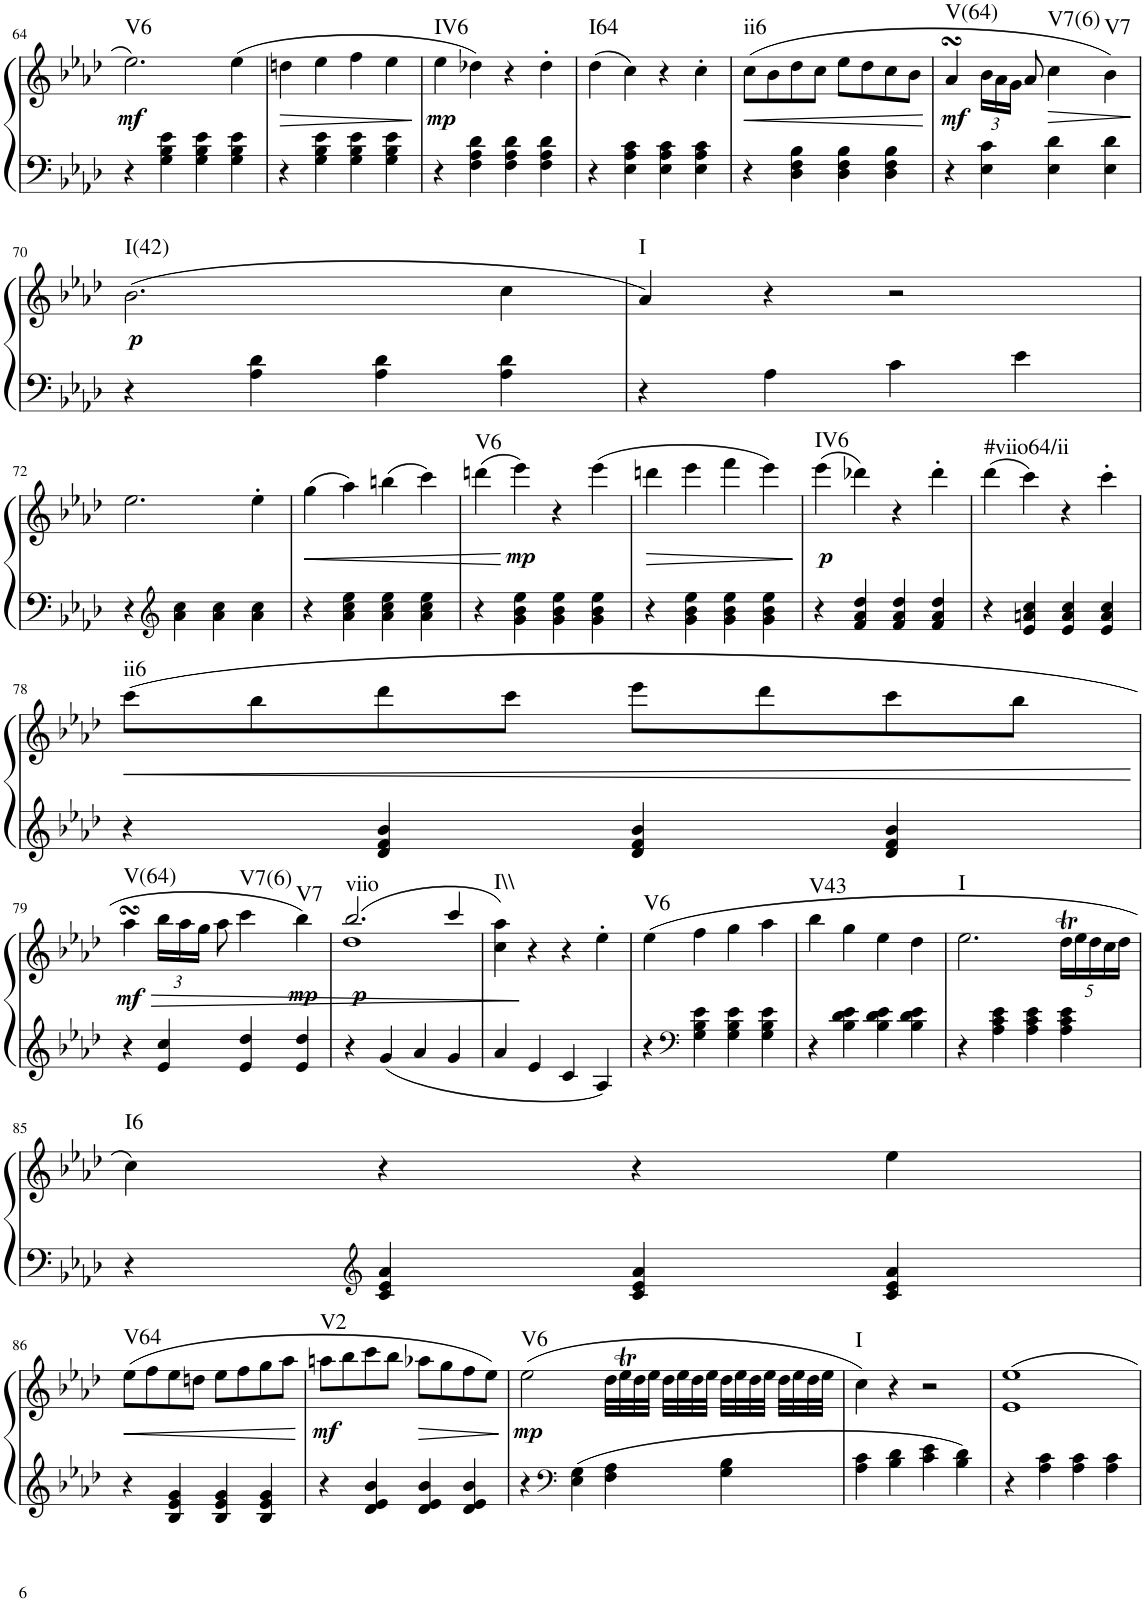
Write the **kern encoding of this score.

**kern	**kern	**dynam	**harte
*part1	*part1	*part1	*part1
*staff2	*staff1	*staff1/2	*
*I"Piano	*	*	*
*I'Pno.	*	*	*
!!LO:PB:g=z
*clefF4	*clefG2	*	*
*k[b-e-a-d-]	*k[b-e-a-d-]	*	*
*A-:	*A-:	*	*
*M2/2	*M2/2	*	*
*met(c|)	*met(c|)	*	*
=64	=64	=64	=64
!	!	!LO:DY:b	!LO:H:kt=V6
4r	2.ee-\	mf	N
4G\ 4B-\ 4e-\	.	.	.
4G\ 4B-\ 4e-\	.	.	.
4G\ 4B-\ 4e-\	(4ee-\	.	.
=65	=65	=65	=65
!	!	!LO:HP:b	!
4r	4ddn\	>	.
4G\ 4B-\ 4e-\	4ee-\	.	.
4G\ 4B-\ 4e-\	4ff\	.	.
4G\ 4B-\ 4e-\	4ee-\	.	.
.	.	]	.
=66	=66	=66	=66
!	!	!LO:DY:b	!LO:H:kt=IV6
4r	4ee-\	mp	N
4F\ 4A-\ 4d-\	4dd-X\)	.	.
4F\ 4A-\ 4d-\	4r	.	.
4F\ 4A-\ 4d-\	4dd-'\	.	.
=67	=67	=67	=67
!	!	!	!LO:H:kt=I64
4r	(4dd-\	.	N
4E-\ 4A-\ 4c\	4cc\)	.	.
4E-\ 4A-\ 4c\	4r	.	.
4E-\ 4A-\ 4c\	4cc'\	.	.
=68	=68	=68	=68
!	!	!LO:HP:b	!LO:H:kt=ii6
4r	(8cc\L	<	N
.	8b-\	.	.
4D-\ 4F\ 4B-\	8dd-\	.	.
.	8cc\J	.	.
4D-\ 4F\ 4B-\	8ee-\L	.	.
.	8dd-\	.	.
4D-\ 4F\ 4B-\	8cc\	.	.
.	8b-\J	.	.
.	.	[	.
=69	=69	=69	=69
!	!	!LO:DY:b	!LO:H:kt=V(64)
4r	4a-sSSs/	mf	N
*	*Xbrackettup	*	*
4E-\ 4c\	24b-\LL	.	.
.	24a-\	.	.
.	24g\JJ	.	.
.	8a-/	.	.
!	!	!LO:HP:b	!LO:H:kt=V7(6)
4E-\ 4d-\	4cc\	>	N
!	!	!	!LO:H:kt=V7
4E-\ 4d-\	4b-\)	.	N
.	.	]	.
!!LO:LB:g=z
=70	=70	=70	=70
!	!	!LO:DY:b	!LO:H:kt=I(42)
4r	(2.b-\	p	N
4A-\ 4d-\	.	.	.
4A-\ 4d-\	.	.	.
4A-\ 4d-\	4cc\	.	.
=71	=71	=71	=71
!	!	!	!LO:H:kt=I
4r	4a-/)	.	N
4A-\	4r	.	.
4c\	2r	.	.
4e-\	.	.	.
!!LO:LB:g=z
=72	=72	=72	=72
4r	2.ee-\	.	.
*clefG2	*	*	*
4a-\ 4cc\	.	.	.
4a-\ 4cc\	.	.	.
4a-\ 4cc\	4ee-'\	.	.
=73	=73	=73	=73
!	!	!LO:HP:b	!
4r	(4gg\	<	.
4a-\ 4cc\ 4ee-\	4aa-\)	.	.
4a-\ 4cc\ 4ee-\	(4bbn\	.	.
4a-\ 4cc\ 4ee-\	4ccc\)	.	.
=74	=74	=74	=74
!	!	!	!LO:H:kt=V6
4r	(4dddn\	.	N
!	!	!LO:DY:n=1:b	!
4g\ 4b-\ 4ee-\	4eee-\)	[ mp	.
4g\ 4b-\ 4ee-\	4r	.	.
4g\ 4b-\ 4ee-\	(4eee-\	.	.
=75	=75	=75	=75
!	!	!LO:HP:b	!
4r	4dddn\	>	.
4g\ 4b-\ 4ee-\	4eee-\	.	.
4g\ 4b-\ 4ee-\	4fff\	.	.
4g\ 4b-\ 4ee-\	4eee-\)	.	.
.	.	]	.
=76	=76	=76	=76
!	!	!LO:DY:b	!LO:H:kt=IV6
4r	(4eee-\	p	N
4f/ 4a-/ 4dd-/	4ddd-X\)	.	.
4f/ 4a-/ 4dd-/	4r	.	.
4f/ 4a-/ 4dd-/	4ddd-'\	.	.
=77	=77	=77	=77
!	!	!	!LO:H:kt=#viio64/ii
4r	(4ddd-\	.	N
4e-/ 4an/ 4cc/	4ccc\)	.	.
4e-/ 4a/ 4cc/	4r	.	.
4e-/ 4a/ 4cc/	4ccc'\	.	.
!!LO:LB:g=z
=78	=78	=78	=78
!	!	!LO:HP:b	!LO:H:kt=ii6
4r	(8ccc\L	<	N
.	8bb-\	.	.
4d-/ 4f/ 4b-/	8ddd-\	.	.
.	8ccc\J	.	.
4d-/ 4f/ 4b-/	8eee-\L	.	.
.	8ddd-\	.	.
4d-/ 4f/ 4b-/	8ccc\	.	.
.	8bb-\J	.	.
.	.	[	.
!!LO:LB:g=z
=79	=79	=79	=79
!	!	!LO:HP:b	!
!	!	!LO:DY:n=1:b	!LO:H:kt=V(64)
4r	4aa-sSSs\	> mf	N
4e-/ 4cc/	24bb-\LL	.	.
.	24aa-\	.	.
.	24gg\JJ	.	.
.	8aa-\	.	.
!	!	!	!LO:H:kt=V7(6)
4e-/ 4dd-/	4ccc\	.	N
!	!	!LO:DY:n=2:b	!LO:H:kt=V7
4e-/ 4dd-/	4bb-\)	mp	N
=80	=80	=80	=80
*	*^	*	*
!	!	!	!LO:DY:b	!LO:H:kt=viio
4r	(2.bb-/	1dd-	p	N
4g/	.	.	.	.
4a-/	.	.	.	.
4g/	4ccc/	.	.	.
*	*v	*v	*	*
=81	=81	=81	=81
!	!	!	!LO:H:kt=I\\
4a-/	4cc\ 4aa-\)	.	N
4e-/	4r	]	.
4c/	4r	.	.
4A-/	4ee-'\	.	.
=82	=82	=82	=82
!	!	!	!LO:H:kt=V6
4r	(4ee-\	.	N
*clefF4	*	*	*
4G\ 4B-\ 4e-\	4ff\	.	.
4G\ 4B-\ 4e-\	4gg\	.	.
4G\ 4B-\ 4e-\	4aa-\	.	.
=83	=83	=83	=83
!	!	!	!LO:H:kt=V43
4r	4bb-\	.	N
4B-\ 4d-\ 4e-\	4gg\	.	.
4B-\ 4d-\ 4e-\	4ee-\	.	.
4B-\ 4d-\ 4e-\	4dd-\	.	.
=84	=84	=84	=84
!	!	!	!LO:H:kt=I
4r	2.ee-\	.	N
4A-\ 4c\ 4e-\	.	.	.
4A-\ 4c\ 4e-\	.	.	.
4A-\ 4c\ 4e-\	20dd-T\LL	.	.
.	20ee-\	.	.
.	20dd-\	.	.
.	20cc\	.	.
.	20dd-\JJ	.	.
!!LO:LB:g=z
=85	=85	=85	=85
!	!	!	!LO:H:kt=I6
4r	4cc\)	.	N
*clefG2	*	*	*
4c/ 4e-/ 4a-/	4r	.	.
4c/ 4e-/ 4a-/	4r	.	.
4c/ 4e-/ 4a-/	4ee-\	.	.
!!LO:LB:g=z
=86	=86	=86	=86
!	!	!LO:HP:b	!LO:H:kt=V64
4r	(8ee-\L	<	N
.	8ff\	.	.
4B-/ 4e-/ 4g/	8ee-\	.	.
.	8ddn\J	.	.
4B-/ 4e-/ 4g/	8ee-\L	.	.
.	8ff\	.	.
4B-/ 4e-/ 4g/	8gg\	.	.
.	8aa-\J	.	.
.	.	[	.
=87	=87	=87	=87
!	!	!LO:DY:b	!LO:H:kt=V2
4r	8aan\L	mf	N
.	8bb-\	.	.
4d-/ 4e-/ 4b-/	8ccc\	.	.
.	8bb-\J	.	.
!	!	!LO:HP:b	!
4d-/ 4e-/ 4b-/	8aa-X\L	>	.
.	8gg\	.	.
4d-/ 4e-/ 4b-/	8ff\	.	.
.	8ee-\J)	.	.
.	.	]	.
=88	=88	=88	=88
!	!	!LO:DY:b	!LO:H:kt=V6
4r	(2ee-\	mp	N
*clefF4	*	*	*
4E-\ 4G\	.	.	.
4F\ 4A-\	32dd-\LLL	.	.
.	32ee-T\	.	.
.	32dd-\	.	.
.	32ee-\JJJ	.	.
.	32dd-\LLL	.	.
.	32ee-\	.	.
.	32dd-\	.	.
.	32ee-\JJJ	.	.
4G\ 4B-\	32dd-\LLL	.	.
.	32ee-\	.	.
.	32dd-\	.	.
.	32ee-\JJJ	.	.
.	32dd-\LLL	.	.
.	32ee-\	.	.
.	32dd-\	.	.
.	32ee-\JJJ	.	.
=89	=89	=89	=89
!	!	!	!LO:H:kt=I
4A-\ 4c\	4cc\)	.	N
4B-\ 4d-\	4r	.	.
4c\ 4e-\	2r	.	.
4B-\ 4d-\	.	.	.
=90	=90	=90	=90
4r	1e- 1ee-	.	.
4A-\ 4c\	.	.	.
4A-\ 4c\	.	.	.
4A-\ 4c\	.	.	.
=	=	=	=
*-	*-	*-	*-
